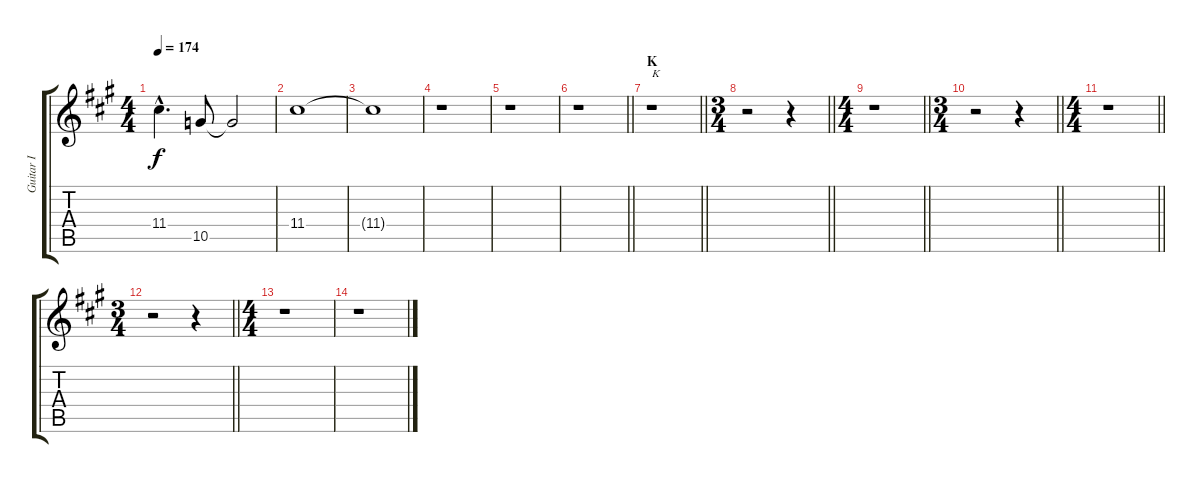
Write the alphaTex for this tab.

\track ("Guitar I" "Guitar I") {instrument overdrivenguitar}
\staff {score tabs}
\tuning (E4 B3 G3 D3 A2 E2) {hide}
\ts (4 4)
\tempo 174
\clef g2
\ks a
11.4{hac t}.4{d dy f} 10.5.8 10.5{t}.2 |
11.4.1 |
11.4{t}.1 |
r.1 |
r.1 |
\barLineRight lightlight
r.1 |
\section ("" "K")
\barLineRight lightlight
r.1{txt "K"} |
\ts (3 4)
\barLineRight lightlight
r.2 r.4 |
\ts (4 4)
\barLineRight lightlight
r.1 |
\ts (3 4)
\barLineRight lightlight
r.2 r.4 |
\ts (4 4)
\barLineRight lightlight
r.1 |
\ts (3 4)
\barLineRight lightlight
r.2 r.4 |
\ts (4 4)
r.1 |
r.1
